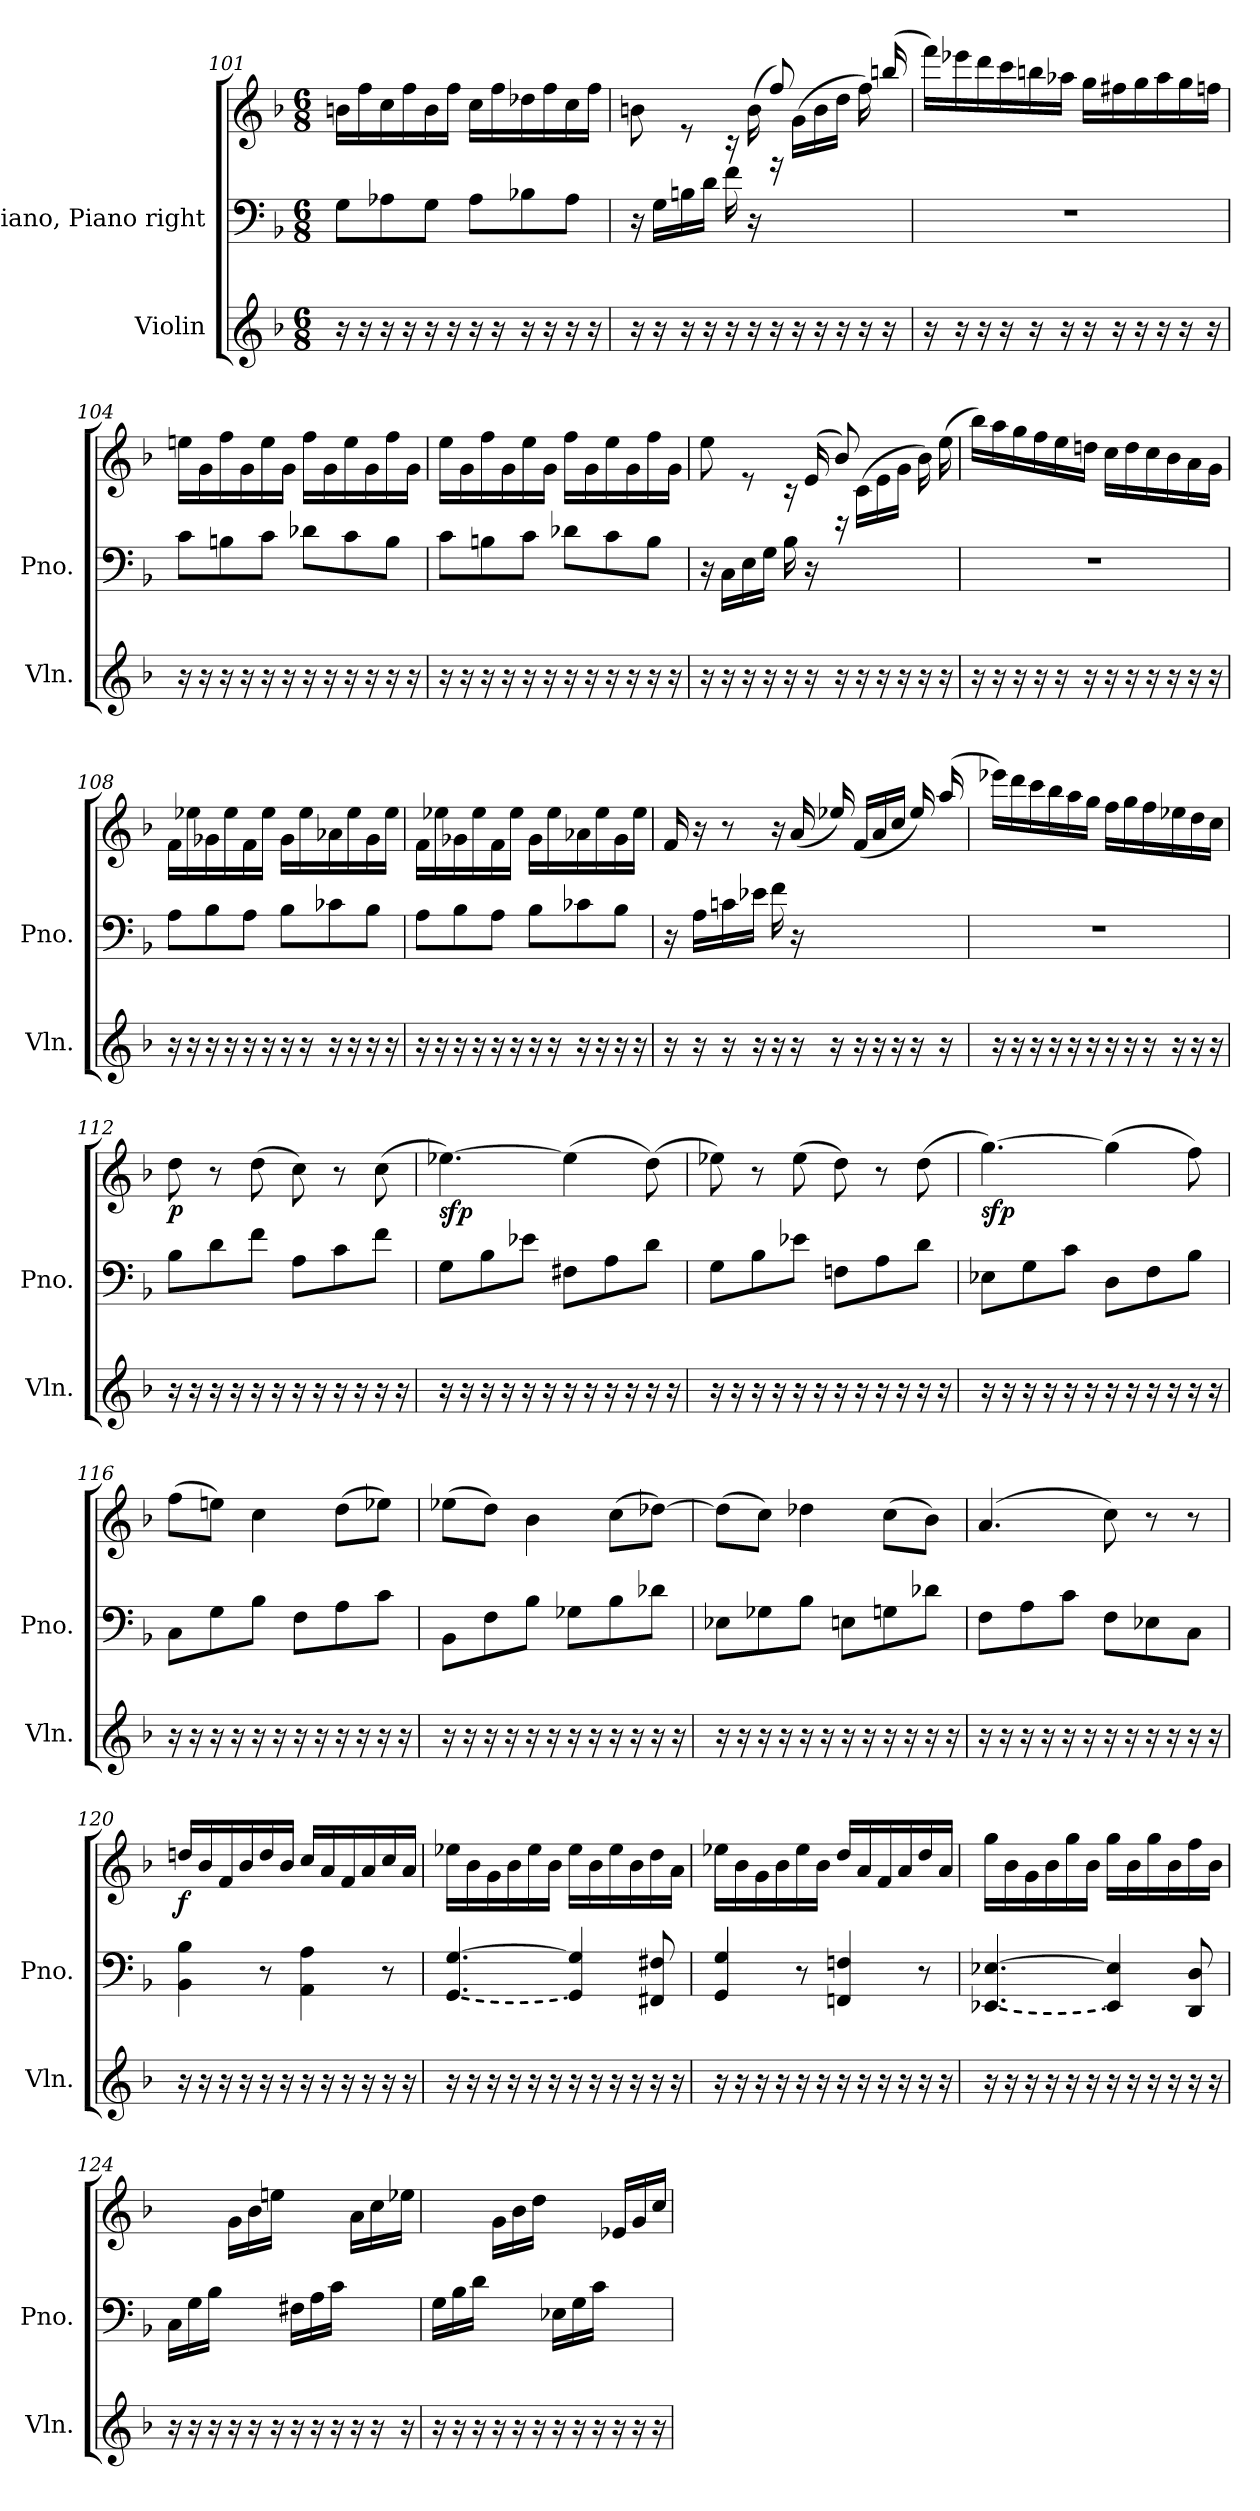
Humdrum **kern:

**kern	**kern	**kern	**dynam
*part2	*part1	*part1	*part1
*staff3	*staff2	*staff1	*staff1/2
*I"Violin	*I"Piano, Piano right	*	*
*I'Vln.	*I'Pno.	*	*
!!LO:LB:g=z
*clefG2	*clefF4	*clefG2	*
*k[b-]	*k[b-]	*k[b-]	*
*M6/8	*M6/8	*M6/8	*
=101	=101	=101	=101
16r	8G\L	16bn\LL	.
16r	.	16ff\	.
16r	8A-X\	16cc\	.
16r	.	16ff\	.
16r	8G\J	16b\	.
16r	.	16ff\JJ	.
16r	8A-\L	16cc\LL	.
16r	.	16ff\	.
16r	8B-X\	16dd-X\	.
16r	.	16ff\	.
16r	8A-\J	16cc\	.
16r	.	16ff\JJ	.
=102	=102	=102	=102
*	*	*^	*
16r	16r	8bn\	4.ryy	.
16r	16G\LL	.	.	.
16r	16Bn\	8re	.	.
16r	16d\JJ	.	.	.
16r	16f\	16rc	.	.
16r	16r	(>16b\	.	.
16r	4.ryy	16rF	8ff/)	.
16r	.	(<16g\LL	.	.
16r	.	16b\	4ryy	.
16r	.	16dd\JJ	.	.
16r	.	16ff\)	.	.
16r	.	(<16bbn/	.	.
*	*	*v	*v	*
=103	=103	=103	=103
16r	2.r	16fff\LL)	.
16r	.	16eee-X\	.
16r	.	16ddd\	.
16r	.	16ccc\	.
16r	.	16bbn\	.
16r	.	16aa-X\JJ	.
16r	.	16gg\LL	.
16r	.	16ff#X\	.
16r	.	16gg\	.
16r	.	16aa-\	.
16r	.	16gg\	.
16r	.	16ffn\JJ	.
!!LO:LB:g=z
=104	=104	=104	=104
16r	8c\L	16een\LL	.
16r	.	16g\	.
16r	8Bn\	16ff\	.
16r	.	16g\	.
16r	8c\J	16ee\	.
16r	.	16g\JJ	.
16r	8d-X\L	16ff\LL	.
16r	.	16g\	.
16r	8c\	16ee\	.
16r	.	16g\	.
16r	8B\J	16ff\	.
16r	.	16g\JJ	.
=105	=105	=105	=105
16r	8c\L	16ee\LL	.
16r	.	16g\	.
16r	8Bn\	16ff\	.
16r	.	16g\	.
16r	8c\J	16ee\	.
16r	.	16g\JJ	.
16r	8d-X\L	16ff\LL	.
16r	.	16g\	.
16r	8c\	16ee\	.
16r	.	16g\	.
16r	8B\J	16ff\	.
16r	.	16g\JJ	.
=106	=106	=106	=106
*	*	*^	*
16r	16r	8ee\	4.ryy	.
16r	16C\LL	.	.	.
16r	16E\	8re	.	.
16r	16G\JJ	.	.	.
16r	16B-\	16rc	.	.
16r	16r	(>16e/	.	.
16r	4.ryy	16rD	8b-/)	.
16r	.	(<16c\LL	.	.
16r	.	16e\	4ryy	.
16r	.	16g\JJ	.	.
16r	.	16b-\)	.	.
16r	.	(>16ee\	.	.
*	*	*v	*v	*
!!LO:PB:g=z
=107	=107	=107	=107
16r	2.r	16bb-\LL)	.
16r	.	16aa\	.
16r	.	16gg\	.
16r	.	16ff\	.
16r	.	16ee\	.
16r	.	16ddn\JJ	.
16r	.	16cc\LL	.
16r	.	16dd\	.
16r	.	16cc\	.
16r	.	16b-\	.
16r	.	16a\	.
16r	.	16g\JJ	.
=108	=108	=108	=108
16r	8A\L	16f\LL	.
16r	.	16ee-X\	.
16r	8B-\	16g-X\	.
16r	.	16ee-\	.
16r	8A\J	16f\	.
16r	.	16ee-\JJ	.
16r	8B-\L	16g-\LL	.
16r	.	16ee-\	.
16r	8c-X\	16a-X\	.
16r	.	16ee-\	.
16r	8B-\J	16g-\	.
16r	.	16ee-\JJ	.
!!LO:LB:g=z
=109	=109	=109	=109
16r	8A\L	16f\LL	.
16r	.	16ee-X\	.
16r	8B-\	16g-X\	.
16r	.	16ee-\	.
16r	8A\J	16f\	.
16r	.	16ee-\JJ	.
16r	8B-\L	16g-\LL	.
16r	.	16ee-\	.
16r	8c-X\	16a-X\	.
16r	.	16ee-\	.
16r	8B-\J	16g-\	.
16r	.	16ee-\JJ	.
=110	=110	=110	=110
16r	16r	16f/	.
16r	16A\LL	16r	.
16r	16cn\	8r	.
16r	16e-X\JJ	.	.
16r	16f\	16r	.
16r	16r	(>16a/	.
16r	4.ryy	16ee-X/)	.
16r	.	(<16f/LL	.
16r	.	16a/	.
16r	.	16cc/JJ	.
16r	.	16ee-/)	.
16r	.	(>16aa/	.
!!LO:LB:g=z
=111	=111	=111	=111
16r	2.r	16eee-X\LL)	.
16r	.	16ddd\	.
16r	.	16ccc\	.
16r	.	16bb-\	.
16r	.	16aa\	.
16r	.	16gg\JJ	.
16r	.	16ff\LL	.
16r	.	16gg\	.
16r	.	16ff\	.
16r	.	16ee-X\	.
16r	.	16dd\	.
16r	.	16cc\JJ	.
=112	=112	=112	=112
!	!	!	!LO:DY:b
16r	8B-\L	8dd\	p
16r	.	.	.
16r	8d\	8r	.
16r	.	.	.
16r	8f\J	(>8dd\	.
16r	.	.	.
16r	8A\L	8cc\)	.
16r	.	.	.
16r	8c\	8r	.
16r	.	.	.
16r	8f\J	(>8cc\	.
16r	.	.	.
=113	=113	=113	=113
!	!	!	!LO:DY:b
16r	8G\L	[4.ee-X\)	sfp
16r	.	.	.
16r	8B-\	.	.
16r	.	.	.
16r	8e-X\J	.	.
16r	.	.	.
16r	8F#X\L	(>4ee-\]	.
16r	.	.	.
16r	8A\	.	.
16r	.	.	.
16r	8d\J	(>8dd\)	.
16r	.	.	.
!!LO:PB:g=z
=114	=114	=114	=114
16r	8G\L	8ee-X\)	.
16r	.	.	.
16r	8B-\	8r	.
16r	.	.	.
16r	8e-X\J	(>8ee-\	.
16r	.	.	.
16r	8Fn\L	8dd\)	.
16r	.	.	.
16r	8A\	8r	.
16r	.	.	.
16r	8d\J	(>8dd\	.
16r	.	.	.
=115	=115	=115	=115
!	!	!	!LO:DY:b
16r	8E-X\L	[4.gg\)	sfp
16r	.	.	.
16r	8G\	.	.
16r	.	.	.
16r	8c\J	.	.
16r	.	.	.
16r	8D\L	(>4gg\]	.
16r	.	.	.
16r	8F\	.	.
16r	.	.	.
16r	8B-\J	8ff\)	.
16r	.	.	.
=116	=116	=116	=116
16r	8C\L	(>8ff\L	.
16r	.	.	.
16r	8G\	8een\J)	.
16r	.	.	.
16r	8B-\J	4cc\	.
16r	.	.	.
16r	8F\L	.	.
16r	.	.	.
16r	8A\	(>8dd\L	.
16r	.	.	.
16r	8c\J	8ee-X\J)	.
16r	.	.	.
!!LO:LB:g=z
=117	=117	=117	=117
16r	8BB-\L	(>8ee-X\L	.
16r	.	.	.
16r	8F\	8dd\J)	.
16r	.	.	.
16r	8B-\J	4b-\	.
16r	.	.	.
16r	8G-X\L	.	.
16r	.	.	.
16r	8B-\	(>8cc\L	.
16r	.	.	.
16r	8d-X\J	[8dd-X\J)	.
16r	.	.	.
=118	=118	=118	=118
16r	8E-X\L	(>8dd-\L]	.
16r	.	.	.
16r	8G-X\	8cc\J)	.
16r	.	.	.
16r	8B-\J	4dd-X\	.
16r	.	.	.
16r	8En\L	.	.
16r	.	.	.
16r	8Gn\	(>8cc\L	.
16r	.	.	.
16r	8d-X\J	8b-\J)	.
16r	.	.	.
=119	=119	=119	=119
16r	8F\L	(>4.a/	.
16r	.	.	.
16r	8A\	.	.
16r	.	.	.
16r	8c\J	.	.
16r	.	.	.
16r	8F\L	8cc\)	.
16r	.	.	.
16r	8E-X\	8r	.
16r	.	.	.
16r	8C\J	8r	.
16r	.	.	.
!!LO:LB:g=z
=120	=120	=120	=120
!	!	!	!LO:DY:b
16r	4BB-\ 4B-\	16ddn/LL	f
16r	.	16b-/	.
16r	.	16f/	.
16r	.	16b-/	.
16r	8r	16dd/	.
16r	.	16b-/JJ	.
16r	4AA\ 4A\	16cc/LL	.
16r	.	16a/	.
16r	.	16f/	.
16r	.	16a/	.
16r	8r	16cc/	.
16r	.	16a/JJ	.
=121	=121	=121	=121
!	!LO:T:n=1:dash	!	!
16r	[4.GG/ [4.G/	16ee-X\LL	.
16r	.	16b-\	.
16r	.	16g\	.
16r	.	16b-\	.
16r	.	16ee-\	.
16r	.	16b-\JJ	.
16r	4GG/] 4G/]	16ee-\LL	.
16r	.	16b-\	.
16r	.	16ee-\	.
16r	.	16b-\	.
16r	8FF#X/ 8F#X/	16dd\	.
16r	.	16a\JJ	.
=122	=122	=122	=122
16r	4GG/ 4G/	16ee-X\LL	.
16r	.	16b-\	.
16r	.	16g\	.
16r	.	16b-\	.
16r	8r	16ee-\	.
16r	.	16b-\JJ	.
16r	4FFn/ 4Fn/	16dd/LL	.
16r	.	16a/	.
16r	.	16f/	.
16r	.	16a/	.
16r	8r	16dd/	.
16r	.	16a/JJ	.
!!LO:PB:g=z
=123	=123	=123	=123
!	!LO:T:n=1:dash	!	!
16r	[4.EE-X/ [4.E-X/	16gg\LL	.
16r	.	16b-\	.
16r	.	16g\	.
16r	.	16b-\	.
16r	.	16gg\	.
16r	.	16b-\JJ	.
16r	4EE-/] 4E-/]	16gg\LL	.
16r	.	16b-\	.
16r	.	16gg\	.
16r	.	16b-\	.
16r	8DD/ 8D/	16ff\	.
16r	.	16b-\JJ	.
=124	=124	=124	=124
16r	16C\LL	8ryy	.
16r	16G\	.	.
16r	16B-\JJ	16ryy	.
16r	16ryy	16g\LL	.
16r	8ryy	16b-\	.
16r	.	16een\JJ	.
16r	16F#X\LL	8ryy	.
16r	16A\	.	.
16r	16c\JJ	16ryy	.
16r	16ryy	16a\LL	.
16r	8ryy	16cc\	.
16r	.	16ee-X\JJ	.
=125	=125	=125	=125
16r	16G\LL	8ryy	.
16r	16B-\	.	.
16r	16d\JJ	16ryy	.
16r	16ryy	16g\LL	.
16r	8ryy	16b-\	.
16r	.	16dd\JJ	.
16r	16E-X\LL	8ryy	.
16r	16G\	.	.
16r	16c\JJ	16ryy	.
16r	16ryy	16e-X/LL	.
16r	8ryy	16g/	.
16r	.	16cc/JJ	.
=	=	=	=
*-	*-	*-	*-
